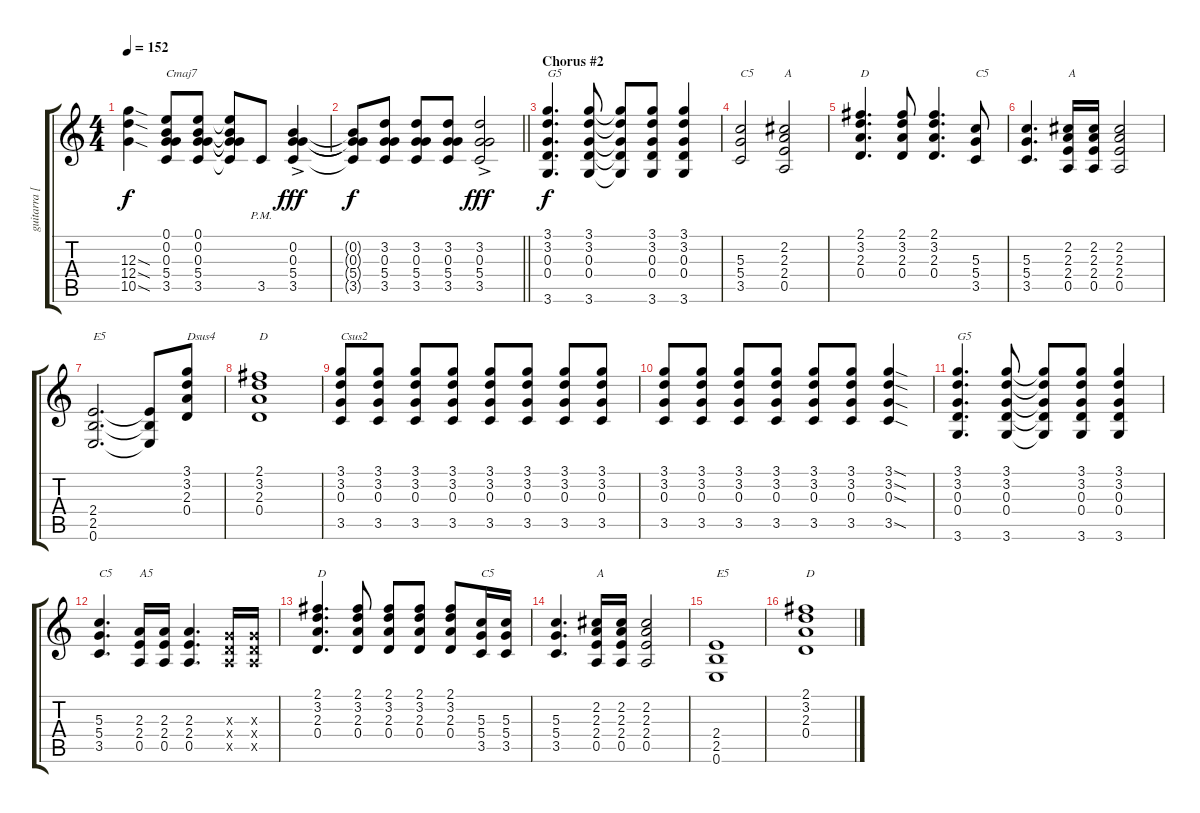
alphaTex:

\track ("guitarra [ritmica]" "guitarra [") {instrument distortionguitar}
\staff {score tabs}
\tuning (E4 B3 G3 D3 A2 E2) {hide}
\ts (4 4)
\tempo 152
\clef g2
\ks c
(12.3{sod} 12.4{sod} 10.5{sod}).4{dy f} (0.1 0.2 0.3 5.4 3.5).8{txt "Cmaj7"} (0.1 0.2 0.3 5.4 3.5).8 (0.1{t} 0.2{t} 0.3{t} 5.4{t} 3.5{t}).8 3.5{pm}.8 (0.2 0.3 5.4 3.5{ac}).4{dy fff} |
\barLineRight lightlight
(0.2{t} 0.3{t} 5.4{t} 3.5{t}).8{dy f} (3.2 0.3 5.4 3.5).8 (3.2 0.3 5.4 3.5).8 (3.2 0.3 5.4 3.5).8 (3.2 0.3 5.4 3.5{ac}).2{dy fff} |
\section ("" "Chorus #2")
(3.1 3.2 0.3 0.4 3.6).4{d txt "G5" dy f} (3.1 3.2 0.3 0.4 3.6).8 (3.1{t} 3.2{t} 0.3{t} 0.4{t} 3.6{t}).8 (3.1 3.2 0.3 0.4 3.6).8 (3.1 3.2 0.3 0.4 3.6).4 |
(5.3 5.4 3.5).2{txt "C5"} (2.2 2.3 2.4 0.5).2{txt "A"} |
(2.1 3.2 2.3 0.4).4{d txt "D"} (2.1 3.2 2.3 0.4).8 (2.1 3.2 2.3 0.4).4{d} (5.3 5.4 3.5).8{txt "C5"} |
(5.3 5.4 3.5).4{d} (2.2 2.3 2.4 0.5).16{txt "A"} (2.2 2.3 2.4 0.5).16 (2.2 2.3 2.4 0.5).2 |
(2.4 2.5 0.6).2{d txt "E5"} (2.4{t} 2.5{t} 0.6{t}).8 (3.1 3.2 2.3 0.4).8{txt "Dsus4"} |
(2.1 3.2 2.3 0.4).1{txt "D"} |
(3.1 3.2 0.3 3.5).8{txt "Csus2"} (3.1 3.2 0.3 3.5).8 (3.1 3.2 0.3 3.5).8 (3.1 3.2 0.3 3.5).8 (3.1 3.2 0.3 3.5).8 (3.1 3.2 0.3 3.5).8 (3.1 3.2 0.3 3.5).8 (3.1 3.2 0.3 3.5).8 |
(3.1 3.2 0.3 3.5).8 (3.1 3.2 0.3 3.5).8 (3.1 3.2 0.3 3.5).8 (3.1 3.2 0.3 3.5).8 (3.1 3.2 0.3 3.5).8 (3.1 3.2 0.3 3.5).8 (3.1{sod} 3.2{sod} 0.3{sod} 3.5{sod}).4 |
(3.1 3.2 0.3 0.4 3.6).4{d txt "G5"} (3.1 3.2 0.3 0.4 3.6).8 (3.1{t} 3.2{t} 0.3{t} 0.4{t} 3.6{t}).8 (3.1 3.2 0.3 0.4 3.6).8 (3.1 3.2 0.3 0.4 3.6).4 |
(5.3 5.4 3.5).4{d txt "C5"} (2.3 2.4 0.5).16{txt "A5"} (2.3 2.4 0.5).16 (2.3 2.4 0.5).4{d} (0.3{x} 0.4{x} 0.5{x}).16 (0.3{x} 0.4{x} 0.5{x}).16 |
(2.1 3.2 2.3 0.4).4{d txt "D"} (2.1 3.2 2.3 0.4).8 (2.1 3.2 2.3 0.4).8 (2.1 3.2 2.3 0.4).8 (2.1 3.2 2.3 0.4).8 (5.3 5.4 3.5).16{txt "C5"} (5.3 5.4 3.5).16 |
(5.3 5.4 3.5).4{d} (2.2 2.3 2.4 0.5).16{txt "A"} (2.2 2.3 2.4 0.5).16 (2.2 2.3 2.4 0.5).2 |
(2.4 2.5 0.6).1{txt "E5"} |
(2.1 3.2 2.3 0.4).1{txt "D"}
